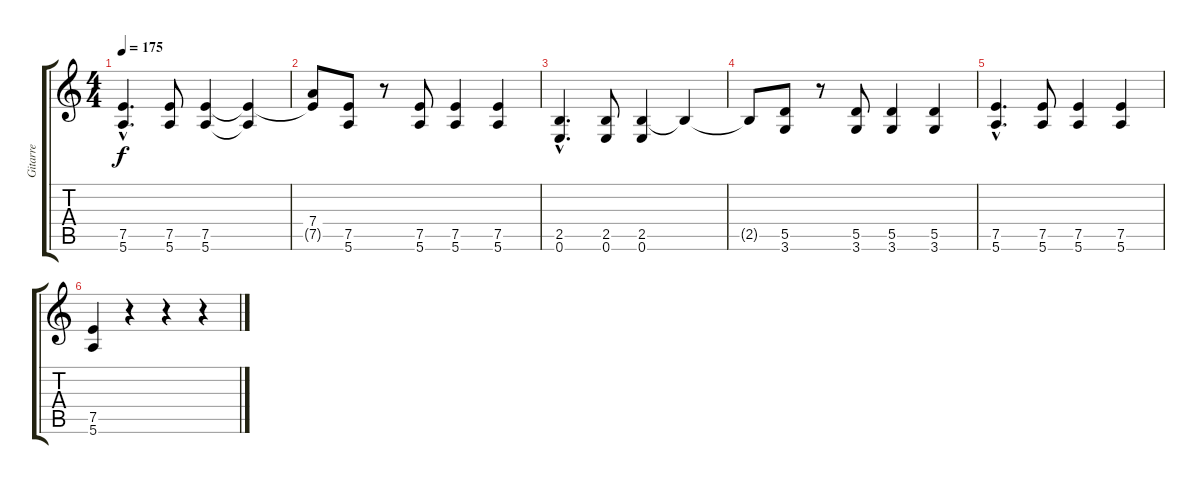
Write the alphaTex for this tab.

\track ("Gitarre" "Gitarre") {instrument distortionguitar}
\staff {score tabs}
\tuning (E4 B3 G3 D3 A2 E2) {hide}
\ts (4 4)
\tempo 175
\clef g2
\ks c
(7.5{hac} 5.6{hac}).4{d dy f} (7.5 5.6).8 (7.5 5.6).4 (7.5{t} 5.6{t}).4 |
(7.4{t} 7.5{t}).8 (7.5 5.6).8 r.8 (7.5 5.6).8 (7.5 5.6).4 (7.5 5.6).4 |
(2.5{hac} 0.6{hac}).4{d} (2.5 0.6).8 (2.5 0.6).4 2.5{t}.4 |
2.5{t}.8 (5.5 3.6).8 r.8 (5.5 3.6).8 (5.5 3.6).4 (5.5 3.6).4 |
(7.5{hac} 5.6{hac}).4{d} (7.5 5.6).8 (7.5 5.6).4 (7.5 5.6).4 |
(7.5 5.6).4 r.4 r.4 r.4
